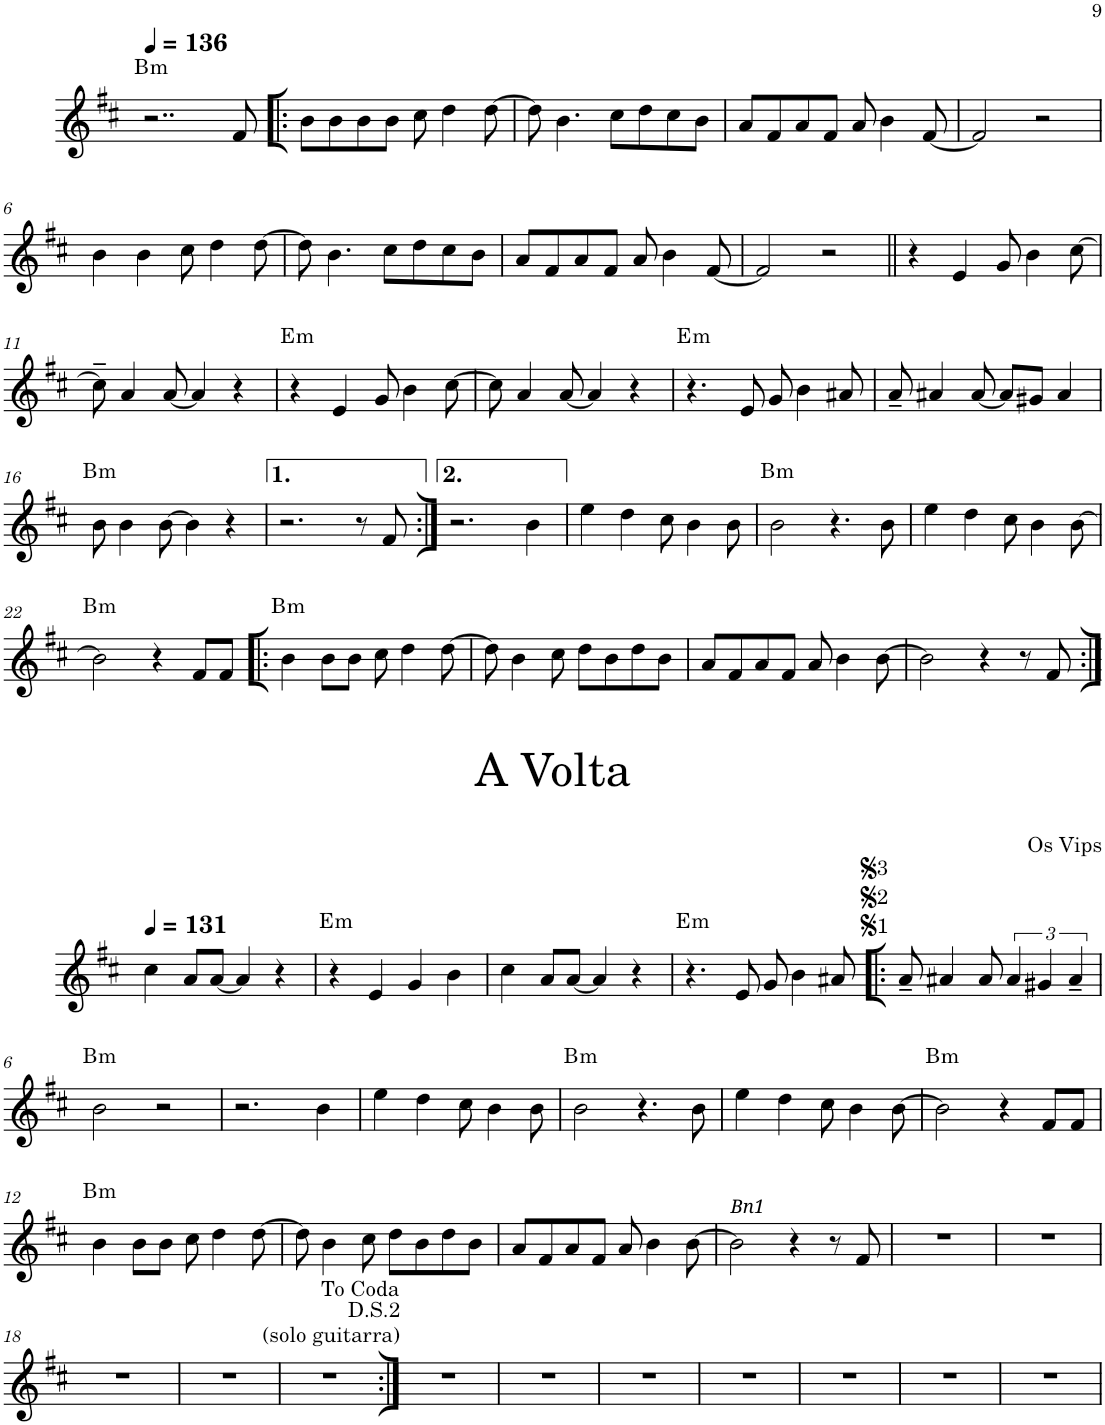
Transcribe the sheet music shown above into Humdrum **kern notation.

**kern	**harte
*part1	*part1
*staff1	*
*I"VozPrincipal	*
*I'VP.	*
!!LO:PB:g=z
*clefG2	*
*k[f#c#]	*
*M4/4	*
*met(c)	*
*MM136	*
=1	=1
!	!LO:H:kt=m
2..r	B:min
8f#/	.
=2!|:	=2!|:
8b\L	.
8b\	.
8b\	.
8b\J	.
8cc#\	.
4dd\	.
[8dd\	.
=3	=3
8dd\]	.
4.b\	.
8cc#\L	.
8dd\	.
8cc#\	.
8b\J	.
=4	=4
8a/L	.
8f#/	.
8a/	.
8f#/J	.
8a/	.
4b\	.
[8f#/	.
=5	=5
2f#/]	.
2r	.
!!LO:LB:g=z
=6	=6
4b\	.
4b\	.
8cc#\	.
4dd\	.
[8dd\	.
=7	=7
8dd\]	.
4.b\	.
8cc#\L	.
8dd\	.
8cc#\	.
8b\J	.
=8	=8
8a/L	.
8f#/	.
8a/	.
8f#/J	.
8a/	.
4b\	.
[8f#/	.
=9	=9
2f#/]	.
2r	.
=10||	=10||
4r	.
4e/	.
8g/	.
4b\	.
[8cc#\	.
!!LO:LB:g=z
=11	=11
8cc#~\]	.
4a/	.
[8a/	.
4a/]	.
4r	.
=12	=12
!	!LO:H:kt=m
4r	E:min
4e/	.
8g/	.
4b\	.
[8cc#\	.
=13	=13
8cc#\]	.
4a/	.
[8a/	.
4a/]	.
4r	.
=14	=14
!	!LO:H:kt=m
4.r	E:min
8e/	.
8g/	.
4b\	.
8a#X/	.
=15	=15
8a~/	.
4a#X/	.
[8a#/	.
8a#/L]	.
8g#X/J	.
4a#/	.
!!LO:LB:g=z
=16	=16
!	!LO:H:kt=m
8b\	B:min
4b\	.
[8b\	.
4b\]	.
4r	.
=17	=17
2.r	.
8r	.
8f#/	.
=18:|!	=18:|!
2.r	.
4b\	.
=19	=19
4ee\	.
4dd\	.
8cc#\	.
4b\	.
8b\	.
=20	=20
!	!LO:H:kt=m
2b\	B:min
4.r	.
8b\	.
=21	=21
4ee\	.
4dd\	.
8cc#\	.
4b\	.
[8b\	.
!!LO:LB:g=z
=22	=22
!	!LO:H:kt=m
2b\]	B:min
4r	.
8f#/L	.
8f#/J	.
=23!|:	=23!|:
!	!LO:H:kt=m
4b\	B:min
8b\L	.
8b\J	.
8cc#\	.
4dd\	.
[8dd\	.
=24	=24
8dd\]	.
4b\	.
8cc#\	.
8dd\L	.
8b\	.
8dd\	.
8b\J	.
=25	=25
8a/L	.
8f#/	.
8a/	.
8f#/J	.
8a/	.
4b\	.
[8b\	.
=26	=26
2b\]	.
4r	.
8r	.
8f#/	.
!!LO:LB:g=z
=1:|!	=1:|!
*MM131	*
4cc#\	.
8a/L	.
[8a/J	.
4a/]	.
4r	.
=2	=2
!	!LO:H:kt=m
4r	E:min
4e/	.
4g/	.
4b\	.
=3	=3
4cc#\	.
8a/L	.
[8a/J	.
4a/]	.
4r	.
=4	=4
!	!LO:H:kt=m
4.r	E:min
8e/	.
8g/	.
4b\	.
8a#X/	.
=5!|:	=5!|:
8a~/	.
4a#X/	.
8a#/	.
6a#/	.
6g#X/	.
6a#~/	.
!!LO:LB:g=z
=6	=6
!	!LO:H:kt=m
2b\	B:min
2r	.
=7	=7
2.r	.
4b\	.
=8	=8
4ee\	.
4dd\	.
8cc#\	.
4b\	.
8b\	.
=9	=9
!	!LO:H:kt=m
2b\	B:min
4.r	.
8b\	.
=10	=10
4ee\	.
4dd\	.
8cc#\	.
4b\	.
[8b\	.
=11	=11
!	!LO:H:kt=m
2b\]	B:min
4r	.
8f#/L	.
8f#/J	.
!!LO:LB:g=z
=12	=12
!	!LO:H:kt=m
4b\	B:min
8b\L	.
8b\J	.
8cc#\	.
4dd\	.
[8dd\	.
=13	=13
8dd\]	.
4b\	.
8cc#\	.
8dd\L	.
8b\	.
8dd\	.
8b\J	.
=14	=14
8a/L	.
8f#/	.
8a/	.
8f#/J	.
8a/	.
4b\	.
[8b\	.
=15	=15
!LO:TX:a:i:t=Bn1	!
2b\]	.
4r	.
8r	.
8f#/	.
=16	=16
1r	.
=17	=17
1r	.
!!LO:LB:g=z
=18	=18
1r	.
=19	=19
1r	.
=20	=20
1r	.
=21:|!	=21:|!
1r	.
=22	=22
1r	.
=23	=23
1r	.
=24	=24
1r	.
=25	=25
1r	.
=26	=26
1r	.
=27	=27
1r	.
=	=
*-	*-
